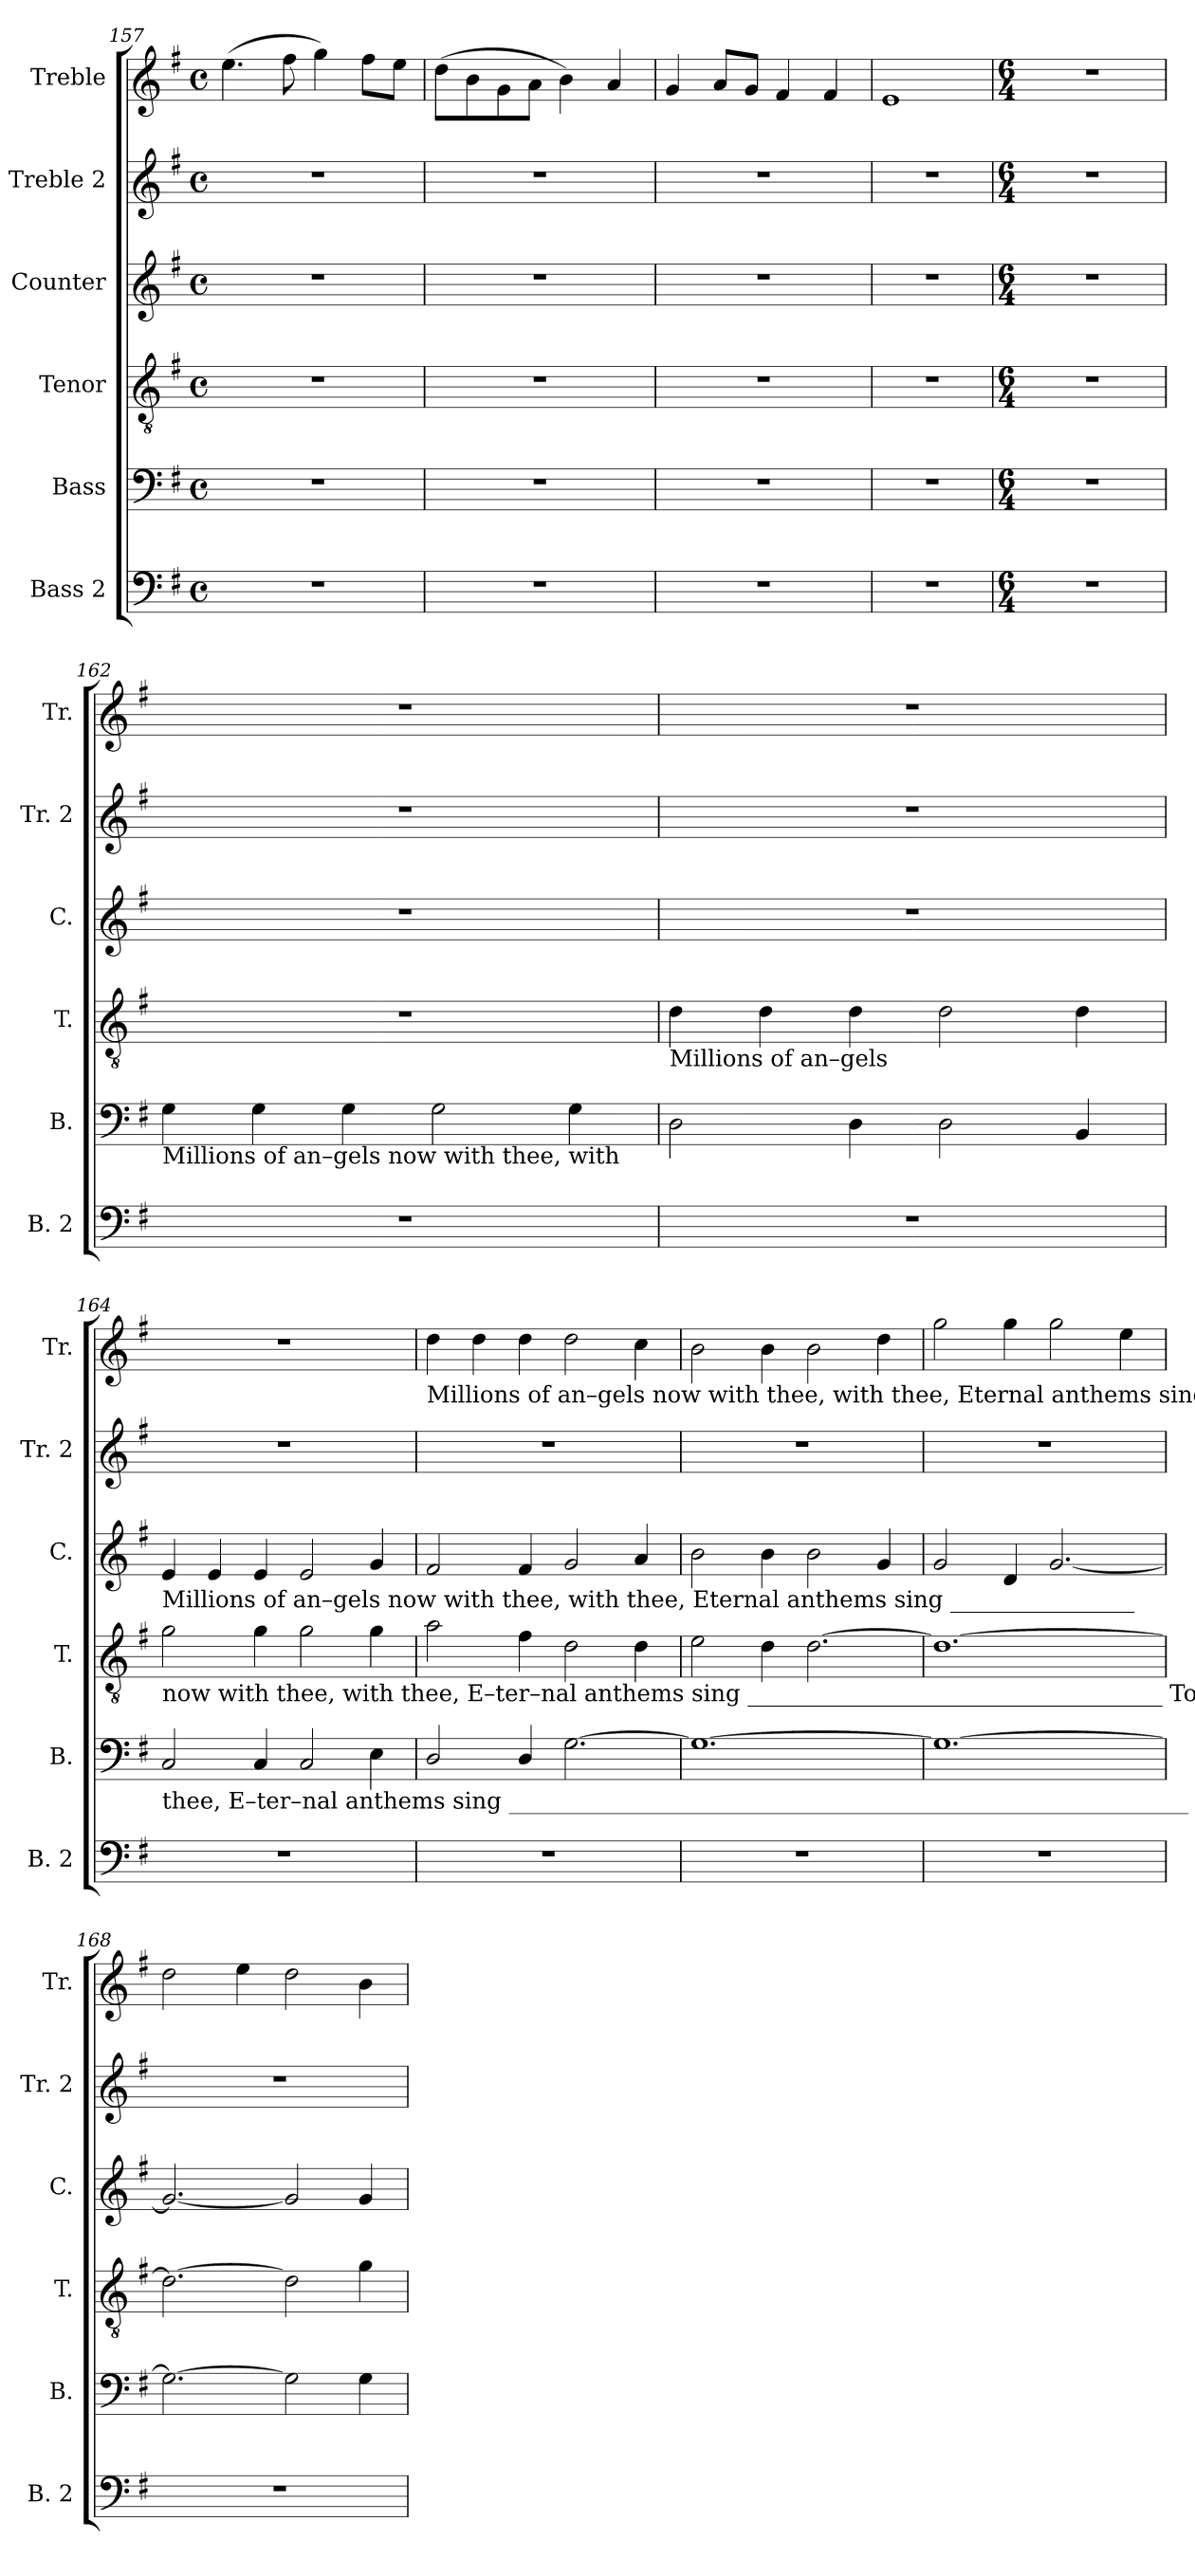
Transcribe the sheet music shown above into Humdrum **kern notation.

**kern	**kern	**kern	**kern	**kern	**kern
*part6	*part5	*part4	*part3	*part2	*part1
*staff6	*staff5	*staff4	*staff3	*staff2	*staff1
*I"Bass 2	*I"Bass	*I"Tenor	*I"Counter	*I"Treble 2	*I"Treble
*I'B. 2	*I'B.	*I'T.	*I'C.	*I'Tr. 2	*I'Tr.
*clefF4	*clefF4	*clefGv2	*clefG2	*clefG2	*clefG2
*k[f#]	*k[f#]	*k[f#]	*k[f#]	*k[f#]	*k[f#]
*M4/4	*M4/4	*M4/4	*M4/4	*M4/4	*M4/4
*met(c)	*met(c)	*met(c)	*met(c)	*met(c)	*met(c)
=157	=157	=157	=157	=157	=157
1r	1r	1r	1r	1r	(4.ee\
.	.	.	.	.	8ff#\
.	.	.	.	.	4gg\)
.	.	.	.	.	8ff#\L
.	.	.	.	.	8ee\J
=158	=158	=158	=158	=158	=158
1r	1r	1r	1r	1r	(8dd\L
.	.	.	.	.	8b\
.	.	.	.	.	8g\
.	.	.	.	.	8a\J
.	.	.	.	.	4b\)
.	.	.	.	.	4a/
=159	=159	=159	=159	=159	=159
1r	1r	1r	1r	1r	4g/
.	.	.	.	.	8a/L
.	.	.	.	.	8g/J
.	.	.	.	.	4f#/
.	.	.	.	.	4f#/
=160	=160	=160	=160	=160	=160
1r	1r	1r	1r	1r	1e
=161	=161	=161	=161	=161	=161
*M6/4	*M6/4	*M6/4	*M6/4	*M6/4	*M6/4
*	*	*	*	*	*MM120
1.r	1.r	1.r	1.r	1.r	1.r
=162	=162	=162	=162	=162	=162
!	!LO:TX:b:t=Millions of an–gels now with thee, with	!	!	!	!
1.r	4G\	1.r	1.r	1.r	1.r
.	4G\	.	.	.	.
.	4G\	.	.	.	.
.	2G\	.	.	.	.
.	4G\	.	.	.	.
=163	=163	=163	=163	=163	=163
!	!	!LO:TX:b:t=Millions of an–gels	!	!	!
1.r	2D\	4d\	1.r	1.r	1.r
.	.	4d\	.	.	.
.	4D\	4d\	.	.	.
.	2D\	2d\	.	.	.
.	4BB/	4d\	.	.	.
!!LO:PB:g=z
=164	=164	=164	=164	=164	=164
!	!	!	!LO:TX:b:t=Millions of an–gels now with thee, with thee, Eternal anthems sing ________________	!	!
!	!	!LO:TX:b:t=now with thee, with thee, E–ter–nal anthems sing ____________________________________     To  i–mi–tate them here below, Lo! we  our hal – le –	!	!	!
!	!LO:TX:b:t=thee,   E–ter–nal anthems sing ___________________________________________________________	!	!	!	!
1.r	2C/	2g\	4e/	1.r	1.r
.	.	.	4e/	.	.
.	4C/	4g\	4e/	.	.
.	2C/	2g\	2e/	.	.
.	4E\	4g\	4g/	.	.
=165	=165	=165	=165	=165	=165
!	!	!	!	!	!LO:TX:b:t=Millions of an–gels now with thee, with thee, Eternal anthems sing, To  i–mi–tate them here below, Lo! we  our hal – le –
1.r	2D/	2a\	2f#/	1.r	4dd\
.	.	.	.	.	4dd\
.	4D/	4f#\	4f#/	.	4dd\
.	[2.G\	2d\	2g/	.	2dd\
.	.	4d\	4a/	.	4cc\
=166	=166	=166	=166	=166	=166
1.r	1.G_	2e\	2b\	1.r	2b\
.	.	4d\	4b\	.	4b\
.	.	[2.d\	2b\	.	2b\
.	.	.	4g/	.	4dd\
=167	=167	=167	=167	=167	=167
1.r	1.G_	1.d_	2g/	1.r	2gg\
.	.	.	4d/	.	4gg\
.	.	.	[2.g/	.	2gg\
.	.	.	.	.	4ee\
=168	=168	=168	=168	=168	=168
1.r	2.G\_	2.d\_	2.g/_	1.r	2dd\
.	.	.	.	.	4ee\
.	2G\]	2d\]	2g/]	.	2dd\
.	4G\	4g\	4g/	.	4b\
=	=	=	=	=	=
*-	*-	*-	*-	*-	*-
